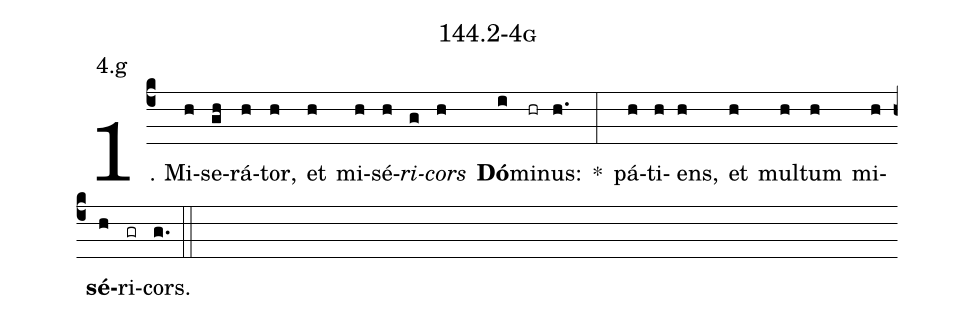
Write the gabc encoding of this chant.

name: 144.2-4g;
annotation: 4.g;
%%
(c4)1. Mi(h)se(gh)rá(h)tor,(h) et(h) mi(h)sé(h)<i>ri</i>(g)<i>cors</i>(h) <b>Dó</b>(i)mi(hr)nus:(h.) *(:) pá(h)ti(h)ens,(h) et(h) mul(h)tum(h) mi(h)<b>sé</b>(h)ri(gr)cors.(g.) (::)
